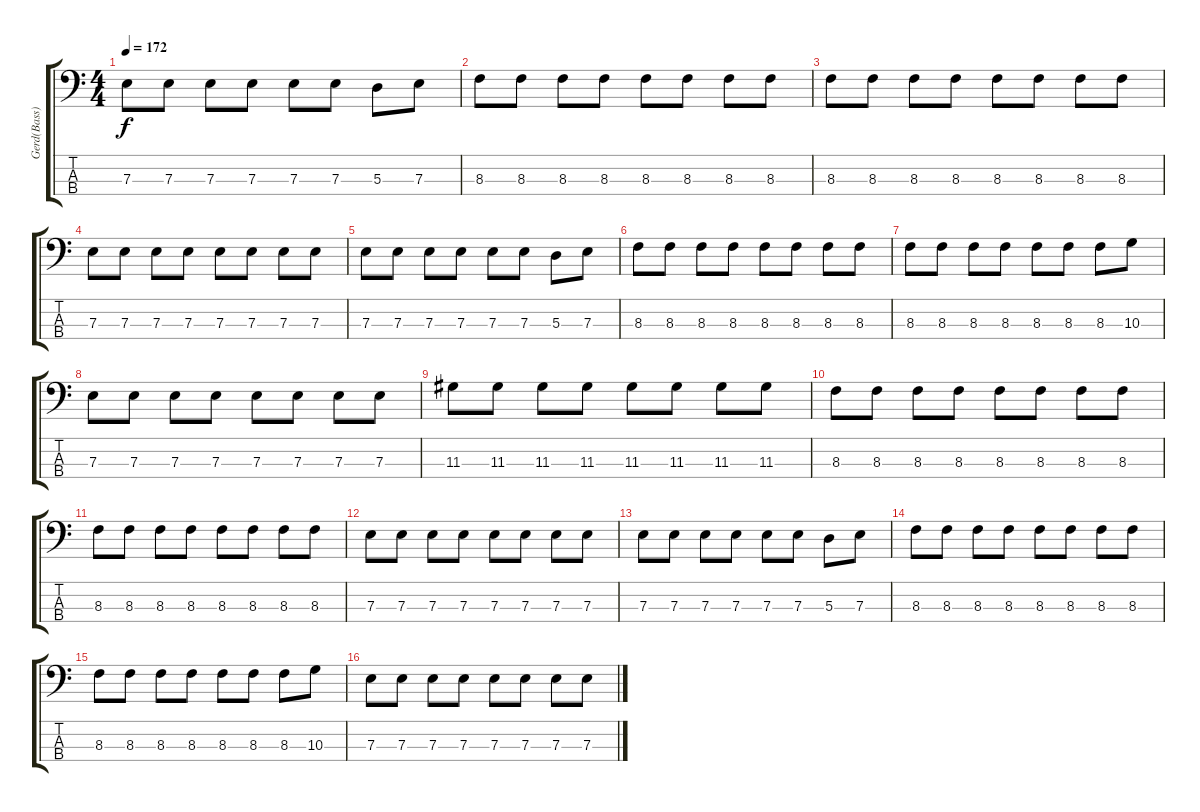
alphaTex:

\track ("Gerd(Bass)" "Gerd(Bass)") {instrument fretlessbass}
\staff {score tabs}
\tuning (G2 D2 A1 E1) {hide}
\ts (4 4)
\tempo 172
\clef f4
\ks c
7.3.8{dy f} 7.3.8 7.3.8 7.3.8 7.3.8 7.3.8 5.3.8 7.3.8 |
8.3.8{volume 16} 8.3.8 8.3.8 8.3.8 8.3.8 8.3.8 8.3.8 8.3.8 |
8.3.8 8.3.8 8.3.8 8.3.8 8.3.8 8.3.8 8.3.8 8.3.8 |
7.3.8 7.3.8 7.3.8 7.3.8 7.3.8 7.3.8 7.3.8 7.3.8 |
7.3.8 7.3.8 7.3.8 7.3.8 7.3.8 7.3.8 5.3.8 7.3.8 |
8.3.8 8.3.8 8.3.8 8.3.8 8.3.8 8.3.8 8.3.8 8.3.8 |
8.3.8 8.3.8 8.3.8 8.3.8 8.3.8 8.3.8 8.3.8 10.3.8 |
7.3.8 7.3.8 7.3.8 7.3.8 7.3.8 7.3.8 7.3.8 7.3.8 |
11.3.8 11.3.8 11.3.8 11.3.8 11.3.8{volume 16} 11.3.8 11.3.8 11.3.8 |
8.3.8{volume 16} 8.3.8 8.3.8 8.3.8 8.3.8 8.3.8 8.3.8 8.3.8 |
8.3.8 8.3.8 8.3.8 8.3.8 8.3.8 8.3.8 8.3.8 8.3.8 |
7.3.8 7.3.8 7.3.8 7.3.8 7.3.8 7.3.8 7.3.8 7.3.8 |
7.3.8 7.3.8 7.3.8 7.3.8 7.3.8 7.3.8 5.3.8 7.3.8 |
8.3.8 8.3.8 8.3.8 8.3.8 8.3.8 8.3.8 8.3.8 8.3.8 |
8.3.8 8.3.8 8.3.8 8.3.8 8.3.8 8.3.8 8.3.8 10.3.8 |
7.3.8 7.3.8 7.3.8 7.3.8 7.3.8 7.3.8 7.3.8 7.3.8
